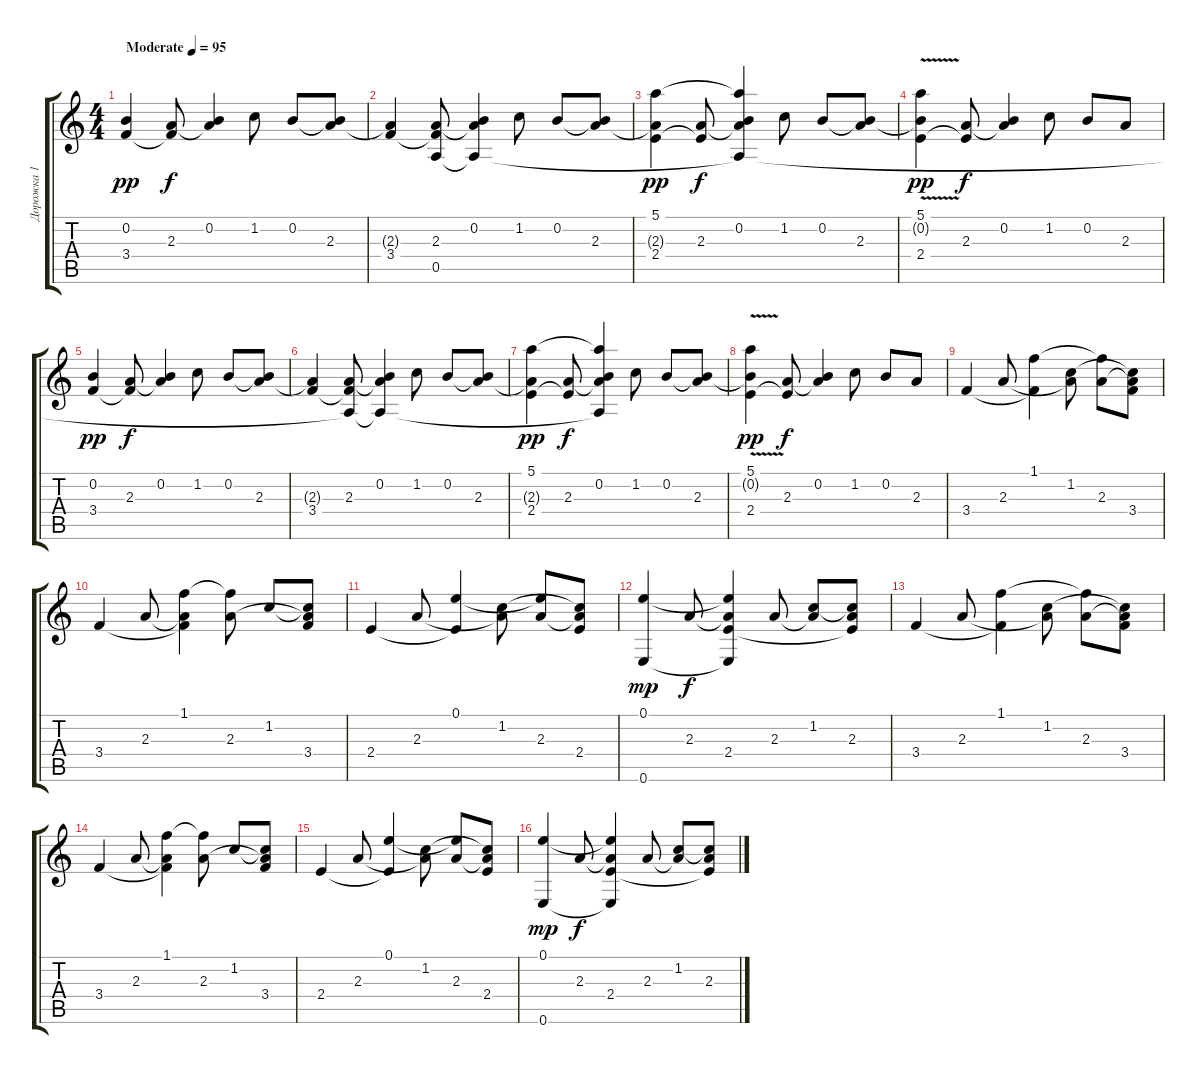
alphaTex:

\track ("Дорожка 1" "Дорожка 1") {instrument acousticguitarnylon}
\staff {score tabs}
\tuning (E4 B3 G3 D3 A2 E2) {hide}
\ts (4 4)
\tempo (95 "Moderate")
\clef g2
\ks c
(0.2 3.4).4{dy pp instrument acousticguitarnylon} (2.3 3.4{t}).8{dy f} (0.2 2.3{t}).4 1.2.8 0.2.8 (0.2{t} 2.3).8 |
(2.3{t} 3.4).4 (2.3 3.4{t} 0.5).8 (0.2 2.3{t} 0.5{t}).4 1.2.8 0.2.8 (0.2{t} 2.3).8 |
(5.1 2.3{t} 2.4).4{dy pp} (2.3 2.4{t}).8{dy f} (5.1{t} 0.2 2.3{t} 0.5{t}).4 1.2.8 0.2.8 (0.2{t} 2.3).8 |
(5.1{v} 0.2{t} 2.4).4{dy pp} (2.3 2.4{t}).8{dy f} (0.2 2.3{t}).4 1.2.8 0.2.8 2.3.8 |
(0.2 3.4).4{dy pp} (2.3 3.4{t}).8{dy f} (0.2 2.3{t}).4 1.2.8 0.2.8 (0.2{t} 2.3).8 |
(2.3{t} 3.4).4 (2.3 3.4{t} 0.5{t}).8 (0.2 2.3{t} 0.5{t}).4 1.2.8 0.2.8 (0.2{t} 2.3).8 |
(5.1 2.3{t} 2.4).4{dy pp} (2.3 2.4{t}).8{dy f} (5.1{t} 0.2 2.3{t} 0.5{t}).4 1.2.8 0.2.8 (0.2{t} 2.3).8 |
(5.1{v} 0.2{t} 2.4).4{dy pp} (2.3 2.4{t}).8{dy f} (0.2 2.3{t}).4 1.2.8 0.2.8 2.3.8 |
3.4.4 2.3.8 (1.1 3.4{t}).4 (1.2 2.3{t}).8 (1.1{t} 2.3).8 (1.2{t} 2.3{t} 3.4).8 |
3.4.4 2.3.8 (1.1 2.3{t} 3.4{t}).4 (1.1{t} 2.3).8 1.2.8 (1.2{t} 2.3{t} 3.4).8 |
2.4.4 2.3.8 (0.1 2.4{t}).4 (1.2 2.3{t}).8 (0.1{t} 2.3).8 (1.2{t} 2.3{t} 2.4).8 |
(0.1 0.6).4{dy mp} 2.3.8{dy f} (0.1{t} 2.3{t} 2.4 0.6{t}).4 2.3.8 (1.2 2.3{t}).8 (1.2{t} 2.3 2.4{t}).8 |
3.4.4 2.3.8 (1.1 3.4{t}).4 (1.2 2.3{t}).8 (1.1{t} 2.3).8 (1.2{t} 2.3{t} 3.4).8 |
3.4.4 2.3.8 (1.1 2.3{t} 3.4{t}).4 (1.1{t} 2.3).8 1.2.8 (1.2{t} 2.3{t} 3.4).8 |
2.4.4 2.3.8 (0.1 2.4{t}).4 (1.2 2.3{t}).8 (0.1{t} 2.3).8 (1.2{t} 2.3{t} 2.4).8 |
(0.1 0.6).4{dy mp} 2.3.8{dy f} (0.1{t} 2.3{t} 2.4 0.6{t}).4 2.3.8 (1.2 2.3{t}).8 (1.2{t} 2.3 2.4{t}).8
